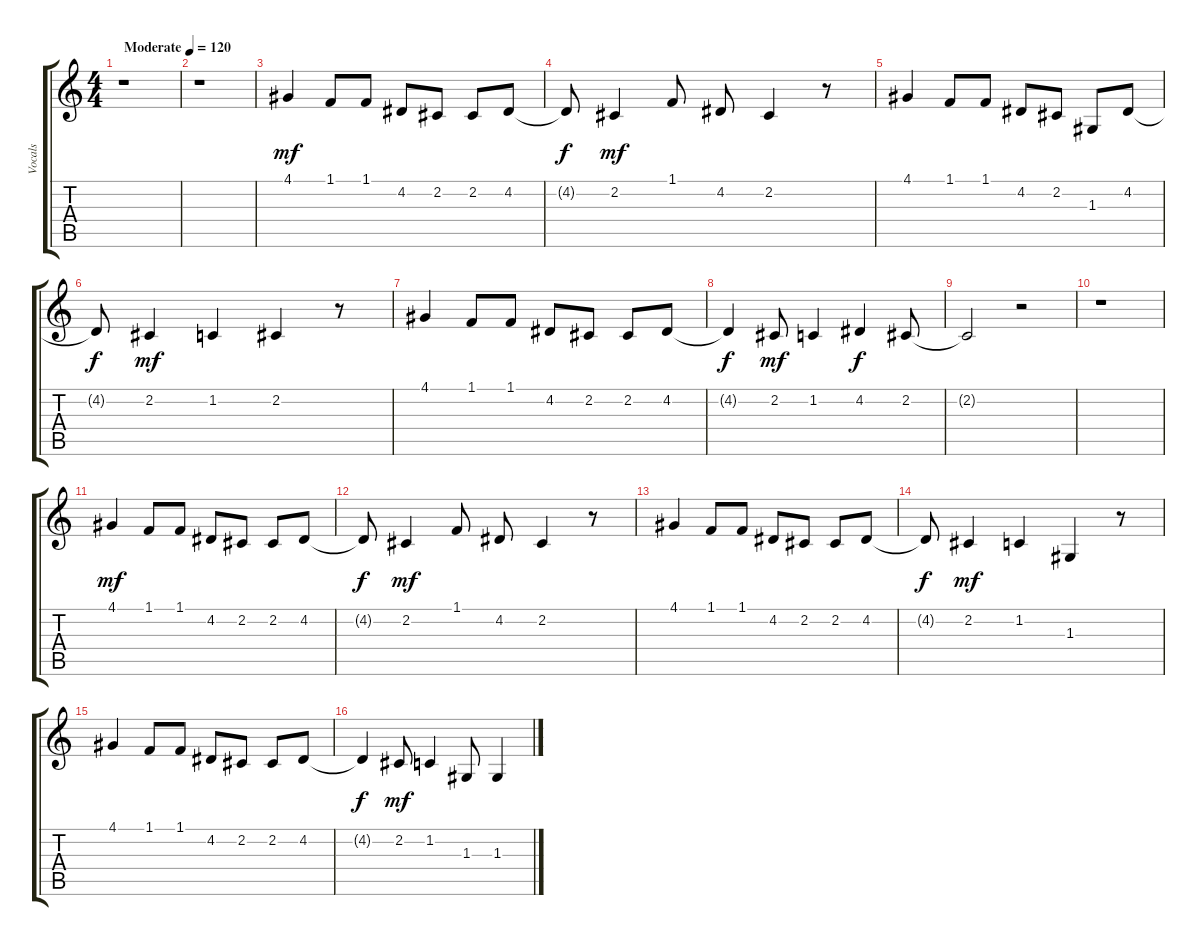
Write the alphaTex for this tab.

\track ("Vocals" "Vocals") {instrument clarinet}
\staff {score tabs}
\tuning (E4 B3 G3 D3 A2 E2) {hide}
\ts (4 4)
\tempo (120 "Moderate")
\clef g2
\ks c
r.1{dy mf instrument clarinet} |
r.1 |
4.1.4 1.1.8 1.1.8 4.2.8 2.2.8 2.2.8 4.2.8 |
4.2{t}.8{dy f} 2.2.4{dy mf} 1.1.8 4.2.8 2.2.4 r.8 |
4.1.4 1.1.8 1.1.8 4.2.8 2.2.8 1.3.8 4.2.8 |
4.2{t}.8{dy f} 2.2.4{dy mf} 1.2.4 2.2.4 r.8 |
4.1.4 1.1.8 1.1.8 4.2.8 2.2.8 2.2.8 4.2.8 |
4.2{t}.4{dy f} 2.2.8{dy mf} 1.2.4 4.2.4{dy f} 2.2.8 |
2.2{t}.2 r.2 |
r.1 |
4.1.4{dy mf} 1.1.8 1.1.8 4.2.8 2.2.8 2.2.8 4.2.8 |
4.2{t}.8{dy f} 2.2.4{dy mf} 1.1.8 4.2.8 2.2.4 r.8 |
4.1.4 1.1.8 1.1.8 4.2.8 2.2.8 2.2.8 4.2.8 |
4.2{t}.8{dy f} 2.2.4{dy mf} 1.2.4 1.3.4 r.8 |
4.1.4 1.1.8 1.1.8 4.2.8 2.2.8 2.2.8 4.2.8 |
4.2{t}.4{dy f} 2.2.8{dy mf} 1.2.4 1.3.8 1.3.4
